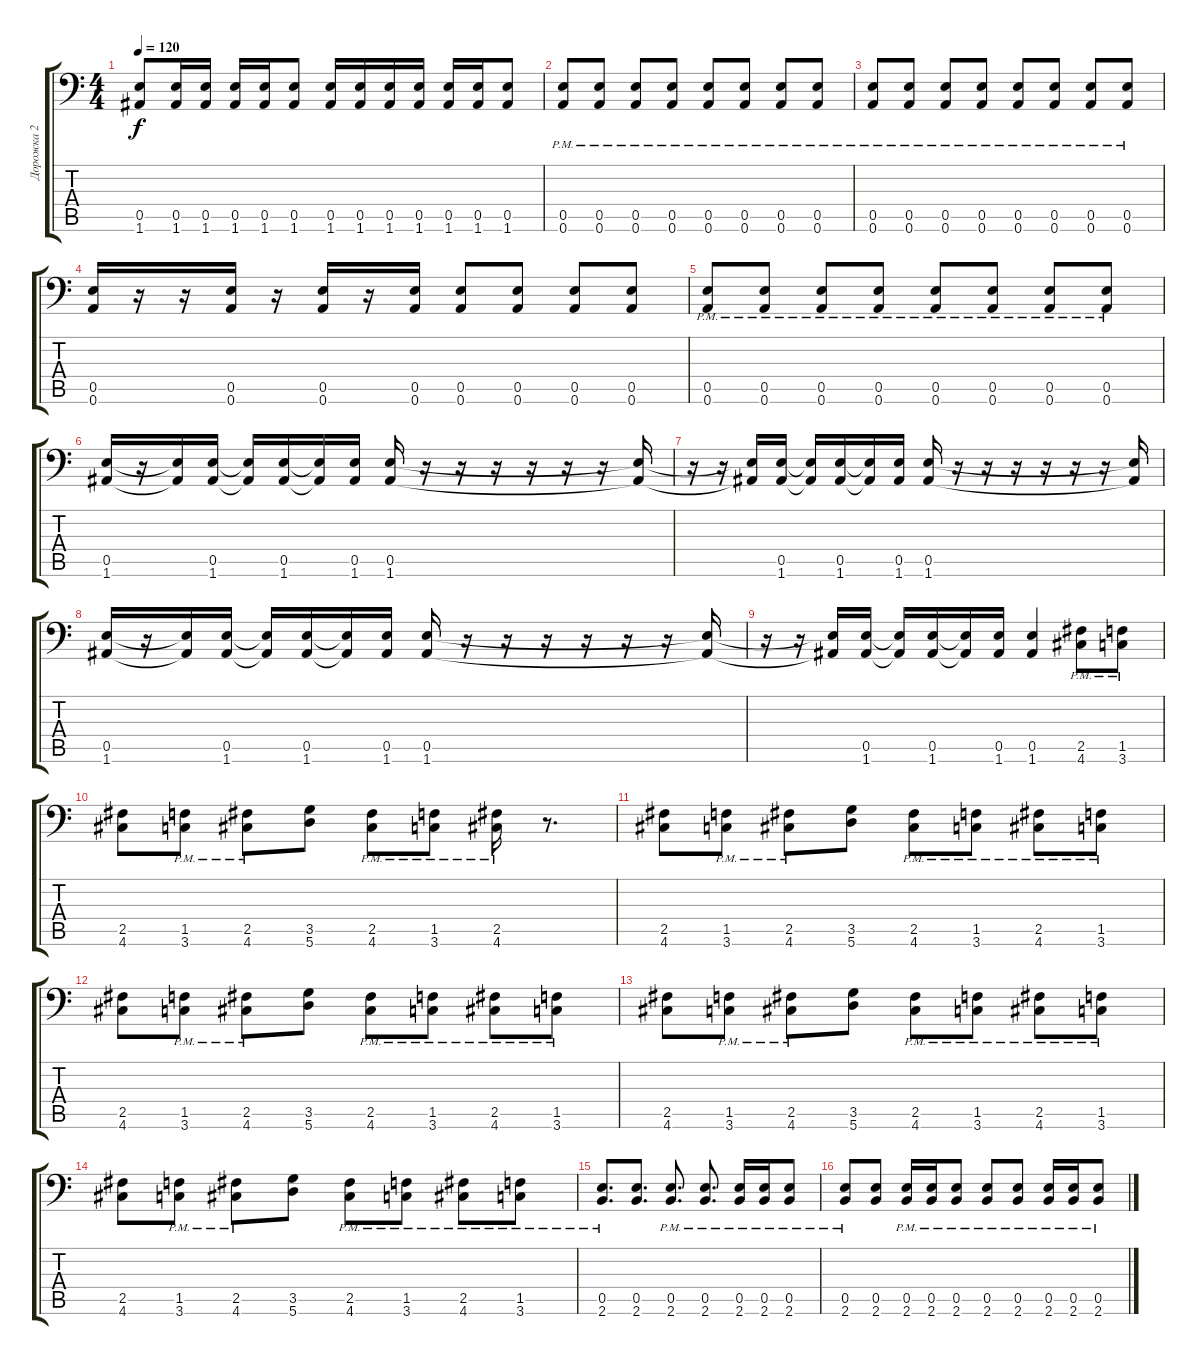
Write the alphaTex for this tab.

\track ("Дорожка 2" "Дорожка 2") {instrument distortionguitar}
\staff {score tabs}
\tuning (B3 Gb3 D3 A2 E2 A1) {hide}
\ts (4 4)
\tempo 120
\clef f4
\ks c
(0.5 1.6).8{dy f} (0.5 1.6).16 (0.5 1.6).16 (0.5 1.6).16 (0.5 1.6).16 (0.5 1.6).8 (0.5 1.6).16 (0.5 1.6).16 (0.5 1.6).16 (0.5 1.6).16 (0.5 1.6).16 (0.5 1.6).16 (0.5 1.6).8 |
(0.5{pm} 0.6{pm}).8 (0.5{pm} 0.6{pm}).8 (0.5{pm} 0.6{pm}).8 (0.5{pm} 0.6{pm}).8 (0.5{pm} 0.6{pm}).8 (0.5{pm} 0.6{pm}).8 (0.5{pm} 0.6{pm}).8 (0.5{pm} 0.6{pm}).8 |
(0.5{pm} 0.6{pm}).8 (0.5{pm} 0.6{pm}).8 (0.5{pm} 0.6{pm}).8 (0.5{pm} 0.6{pm}).8 (0.5{pm} 0.6{pm}).8 (0.5{pm} 0.6{pm}).8 (0.5{pm} 0.6{pm}).8 (0.5{pm} 0.6{pm}).8 |
(0.5 0.6).16 r.16 r.16 (0.5 0.6).16 r.16 (0.5 0.6).16 r.16 (0.5 0.6).16 (0.5 0.6).8 (0.5 0.6).8 (0.5 0.6).8 (0.5 0.6).8 |
(0.5{pm} 0.6{pm}).8 (0.5{pm} 0.6{pm}).8 (0.5{pm} 0.6{pm}).8 (0.5{pm} 0.6{pm}).8 (0.5{pm} 0.6{pm}).8 (0.5{pm} 0.6{pm}).8 (0.5{pm} 0.6{pm}).8 (0.5{pm} 0.6{pm}).8 |
(0.5 1.6).16 r.16 (0.5{t} 1.6{t}).16 (0.5 1.6).16 (0.5{t} 1.6{t}).16 (0.5 1.6).16 (0.5{t} 1.6{t}).16 (0.5 1.6).16 (0.5 1.6).16 r.16 r.16 r.16 r.16 r.16 r.16 (0.5{t} 1.6{t}).16 |
r.16 r.16 (0.5{t} 1.6{t}).16 (0.5 1.6).16 (0.5{t} 1.6{t}).16 (0.5 1.6).16 (0.5{t} 1.6{t}).16 (0.5 1.6).16 (0.5 1.6).16 r.16 r.16 r.16 r.16 r.16 r.16 (0.5{t} 1.6{t}).16 |
(0.5 1.6).16 r.16 (0.5{t} 1.6{t}).16 (0.5 1.6).16 (0.5{t} 1.6{t}).16 (0.5 1.6).16 (0.5{t} 1.6{t}).16 (0.5 1.6).16 (0.5 1.6).16 r.16 r.16 r.16 r.16 r.16 r.16 (0.5{t} 1.6{t}).16 |
r.16 r.16 (0.5{t} 1.6{t}).16 (0.5 1.6).16 (0.5{t} 1.6{t}).16 (0.5 1.6).16 (0.5{t} 1.6{t}).16 (0.5 1.6).16 (0.5 1.6).4 (2.5{pm} 4.6{pm}).8 (1.5{pm} 3.6{pm}).8 |
(2.5 4.6).8 (1.5{pm} 3.6{pm}).8 (2.5{pm} 4.6{pm}).8 (3.5 5.6).8 (2.5{pm} 4.6{pm}).8 (1.5{pm} 3.6{pm}).8 (2.5{pm} 4.6{pm}).16 r.8{d} |
(2.5 4.6).8 (1.5{pm} 3.6{pm}).8 (2.5{pm} 4.6{pm}).8 (3.5 5.6).8 (2.5{pm} 4.6{pm}).8 (1.5{pm} 3.6{pm}).8 (2.5{pm} 4.6{pm}).8 (1.5{pm} 3.6{pm}).8 |
(2.5 4.6).8 (1.5{pm} 3.6{pm}).8 (2.5{pm} 4.6{pm}).8 (3.5 5.6).8 (2.5{pm} 4.6{pm}).8 (1.5{pm} 3.6{pm}).8 (2.5{pm} 4.6{pm}).8 (1.5{pm} 3.6{pm}).8 |
(2.5 4.6).8 (1.5{pm} 3.6{pm}).8 (2.5{pm} 4.6{pm}).8 (3.5 5.6).8 (2.5{pm} 4.6{pm}).8 (1.5{pm} 3.6{pm}).8 (2.5{pm} 4.6{pm}).8 (1.5{pm} 3.6{pm}).8 |
(2.5 4.6).8 (1.5{pm} 3.6{pm}).8 (2.5{pm} 4.6{pm}).8 (3.5 5.6).8 (2.5{pm} 4.6{pm}).8 (1.5{pm} 3.6{pm}).8 (2.5{pm} 4.6{pm}).8 (1.5{pm} 3.6{pm}).8 |
(0.5{pm} 2.6{pm}).8{d} (0.5 2.6).8{d} (0.5{pm} 2.6{pm}).8{d} (0.5{pm} 2.6{pm}).8{d} (0.5{pm} 2.6{pm}).16 (0.5{pm} 2.6{pm}).16 (0.5{pm} 2.6{pm}).8 |
(0.5{pm} 2.6{pm}).8 (0.5 2.6).8 (0.5{pm} 2.6{pm}).16 (0.5{pm} 2.6{pm}).16 (0.5{pm} 2.6{pm}).8 (0.5{pm} 2.6{pm}).8 (0.5{pm} 2.6{pm}).8 (0.5{pm} 2.6{pm}).16 (0.5{pm} 2.6{pm}).16 (0.5{pm} 2.6{pm}).8
